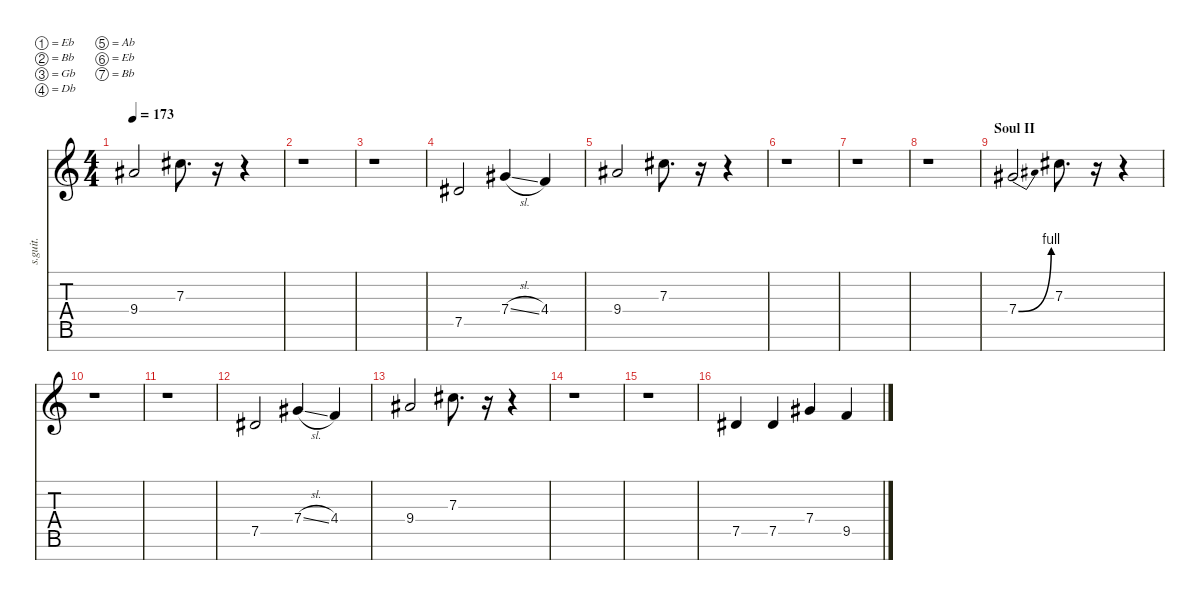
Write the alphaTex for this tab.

\defaultSystemsLayout 4
\hideDynamics
\bracketExtendMode nobrackets
\track ("Backing Vocals 2" "s.guit.") {instrument bassoon}
\staff {score tabs}
\tuning (Eb4 Bb3 Gb3 Db3 Ab2 Eb2 Bb1)
\displaytranspose 12
\ts (4 4)
\tempo 173
\clef g2
\ks c
9.4{acc #}.2{lyrics (0 "") lyrics (1 "") lyrics (2 "") lyrics (3 "") lyrics (4 "") dy mf} 7.3{acc #}.8{d lyrics (0 "") lyrics (1 "") lyrics (2 "") lyrics (3 "") lyrics (4 "")} r.16 r.4 |
r.1 |
r.1 |
7.5{acc #}.2{lyrics (0 "") lyrics (1 "") lyrics (2 "") lyrics (3 "") lyrics (4 "")} 7.4{sl acc #}.4{lyrics (0 "") lyrics (1 "") lyrics (2 "") lyrics (3 "") lyrics (4 "")} 4.4.4{lyrics (0 "") lyrics (1 "") lyrics (2 "") lyrics (3 "") lyrics (4 "")} |
9.4{acc #}.2{lyrics (0 "") lyrics (1 "") lyrics (2 "") lyrics (3 "") lyrics (4 "")} 7.3{acc #}.8{d lyrics (0 "") lyrics (1 "") lyrics (2 "") lyrics (3 "") lyrics (4 "")} r.16 r.4 |
r.1 |
r.1 |
r.1 |
\section ("" "Soul II")
7.4{be (bend 0 0 15 4) acc #}.2{lyrics (0 "") lyrics (1 "") lyrics (2 "") lyrics (3 "") lyrics (4 "")} 7.3{acc #}.8{d lyrics (0 "") lyrics (1 "") lyrics (2 "") lyrics (3 "") lyrics (4 "")} r.16 r.4 |
r.1 |
r.1 |
7.5{acc #}.2{lyrics (0 "") lyrics (1 "") lyrics (2 "") lyrics (3 "") lyrics (4 "")} 7.4{sl acc #}.4{lyrics (0 "") lyrics (1 "") lyrics (2 "") lyrics (3 "") lyrics (4 "")} 4.4.4{lyrics (0 "") lyrics (1 "") lyrics (2 "") lyrics (3 "") lyrics (4 "")} |
9.4{acc #}.2{lyrics (0 "") lyrics (1 "") lyrics (2 "") lyrics (3 "") lyrics (4 "")} 7.3{acc #}.8{d lyrics (0 "") lyrics (1 "") lyrics (2 "") lyrics (3 "") lyrics (4 "")} r.16 r.4 |
r.1 |
r.1 |
7.5{acc #}.4{lyrics (0 "") lyrics (1 "") lyrics (2 "") lyrics (3 "") lyrics (4 "")} 7.5{acc #}.4{lyrics (0 "") lyrics (1 "") lyrics (2 "") lyrics (3 "") lyrics (4 "")} 7.4{acc #}.4{lyrics (0 "") lyrics (1 "") lyrics (2 "") lyrics (3 "") lyrics (4 "")} 9.5.4{lyrics (0 "") lyrics (1 "") lyrics (2 "") lyrics (3 "") lyrics (4 "")}
